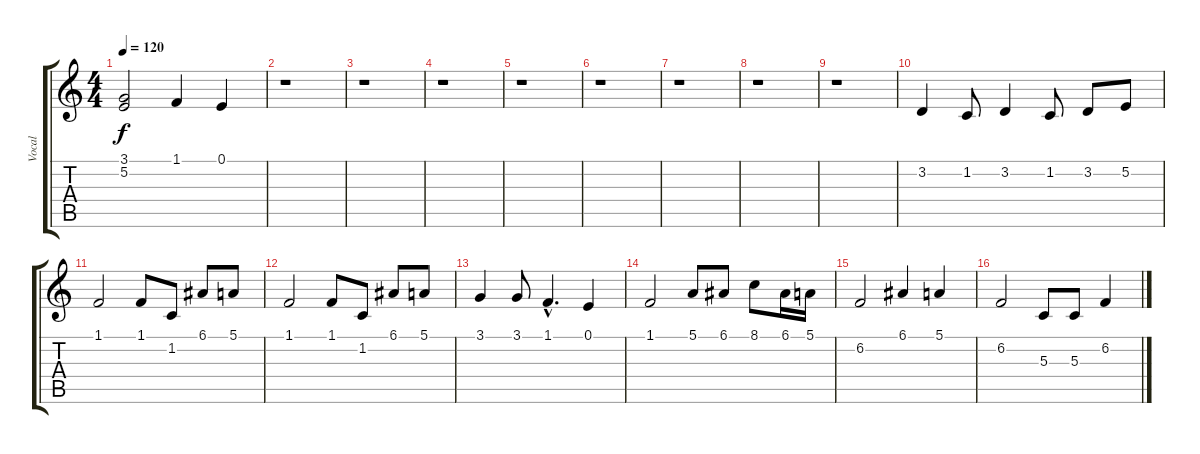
\track ("Vocal" "Vocal") {instrument oboe}
\staff {score tabs}
\tuning (E4 B3 G3 D3 A2 E2) {hide}
\ts (4 4)
\tempo 120
\clef g2
\ks c
(3.1 5.2).2{dy f} 1.1.4 0.1.4 |
r.1 |
r.1 |
r.1 |
r.1 |
r.1 |
r.1 |
r.1 |
r.1 |
3.2.4 1.2.8 3.2.4 1.2.8 3.2.8 5.2.8 |
1.1.2 1.1.8 1.2.8 6.1.8 5.1.8 |
1.1.2 1.1.8 1.2.8 6.1.8 5.1.8 |
3.1.4 3.1.8 1.1{hac}.4{d} 0.1.4 |
1.1.2 5.1.8 6.1.8 8.1.8 6.1.16 5.1.16 |
6.2.2 6.1.4 5.1.4 |
6.2.2 5.3.8 5.3.8 6.2.4
